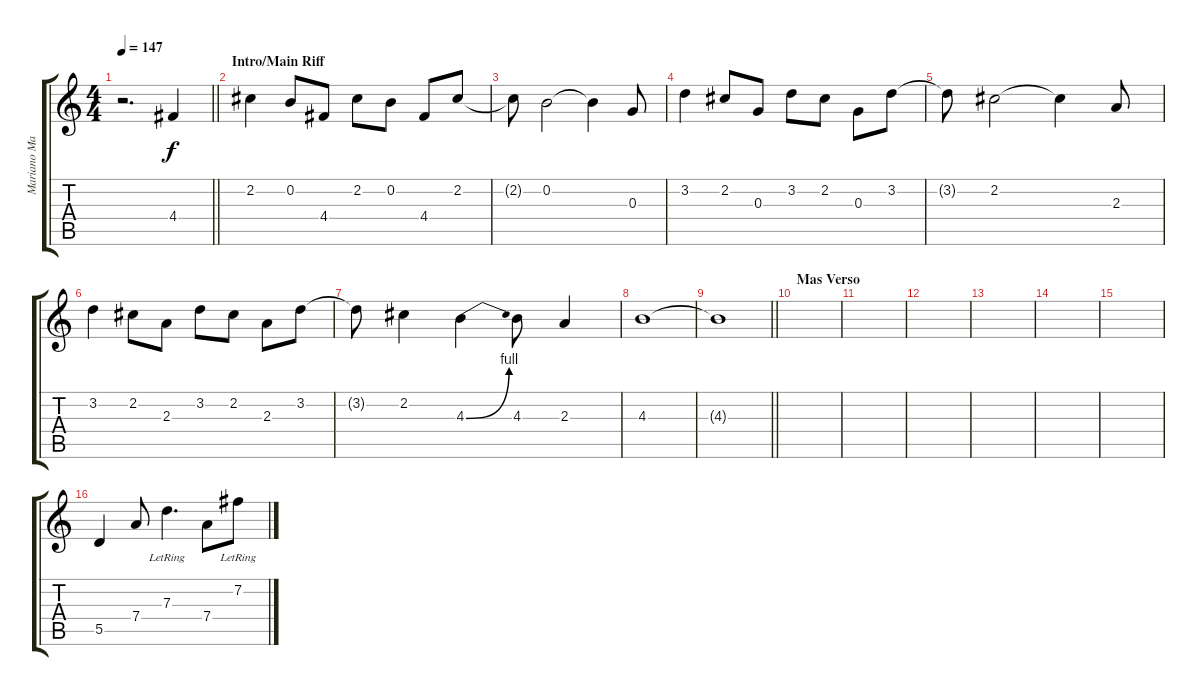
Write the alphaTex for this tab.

\track ("Mariano Martinez" "Mariano Ma") {instrument overdrivenguitar}
\staff {score tabs}
\tuning (E4 B3 G3 D3 A2 E2) {hide}
\ts (4 4)
\tempo 147
\clef g2
\barLineRight lightlight
\ks c
r.2{d dy f} 4.4.4{volume 16} |
\section ("" "Intro/Main Riff")
2.2.4 0.2.8 4.4.8 2.2.8 0.2.8 4.4.8 2.2.8 |
2.2{t}.8 0.2.2 0.2{t}.4 0.3.8 |
3.2.4 2.2.8 0.3.8 3.2.8 2.2.8 0.3.8 3.2.8 |
3.2{t}.8 2.2.2 2.2{t}.4 2.3.8 |
3.2.4 2.2.8 2.3.8 3.2.8 2.2.8 2.3.8 3.2.8 |
3.2{t}.8 2.2.4 4.3{be (bend 0 0 60 4)}.4 4.3.8 2.3.4 |
4.3.1 |
\barLineRight lightlight
4.3{t}.1 |
\section ("" "Mas Verso")
|
|
|
|
|
|
5.5.4{volume 10} 7.4.8 7.3{lr}.4{d} 7.4.8 7.2{lr}.8
